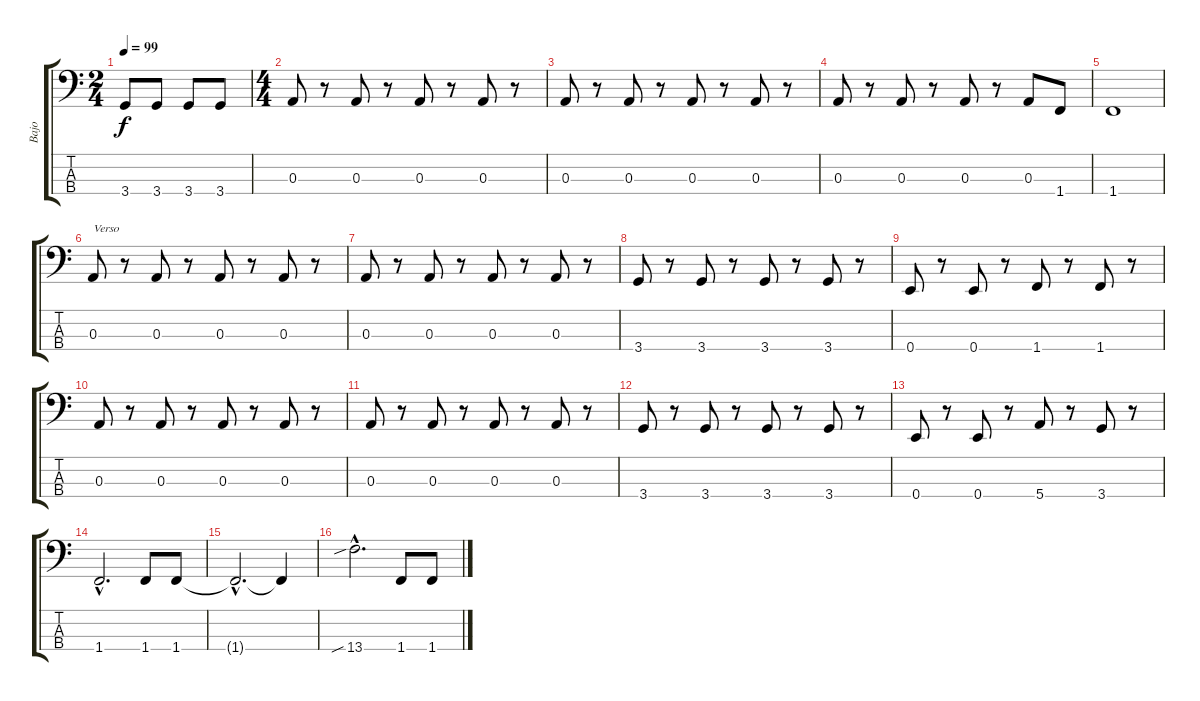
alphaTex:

\track ("Bajo" "Bajo") {instrument electricbassfinger}
\staff {score tabs}
\tuning (G2 D2 A1 E1) {hide}
\ts (2 4)
\tempo 99
\clef f4
\ks c
3.4.8{dy f} 3.4.8 3.4.8 3.4.8 |
\ts (4 4)
0.3.8 r.8 0.3.8 r.8 0.3.8 r.8 0.3.8 r.8 |
0.3.8 r.8 0.3.8 r.8 0.3.8 r.8 0.3.8 r.8 |
0.3.8 r.8 0.3.8 r.8 0.3.8 r.8 0.3.8 1.4.8 |
1.4.1 |
0.3.8{txt "Verso"} r.8 0.3.8 r.8 0.3.8 r.8 0.3.8 r.8 |
0.3.8 r.8 0.3.8 r.8 0.3.8 r.8 0.3.8 r.8 |
3.4.8 r.8 3.4.8 r.8 3.4.8 r.8 3.4.8 r.8 |
0.4.8 r.8 0.4.8 r.8 1.4.8 r.8 1.4.8 r.8 |
0.3.8 r.8 0.3.8 r.8 0.3.8 r.8 0.3.8 r.8 |
0.3.8 r.8 0.3.8 r.8 0.3.8 r.8 0.3.8 r.8 |
3.4.8 r.8 3.4.8 r.8 3.4.8 r.8 3.4.8 r.8 |
0.4.8 r.8 0.4.8 r.8 5.4.8 r.8 3.4.8 r.8 |
1.4{hac}.2{d} 1.4.8 1.4.8 |
1.4{hac t}.2{d} 1.4{t}.4 |
13.4{sib hac}.2{d} 1.4.8 1.4.8
